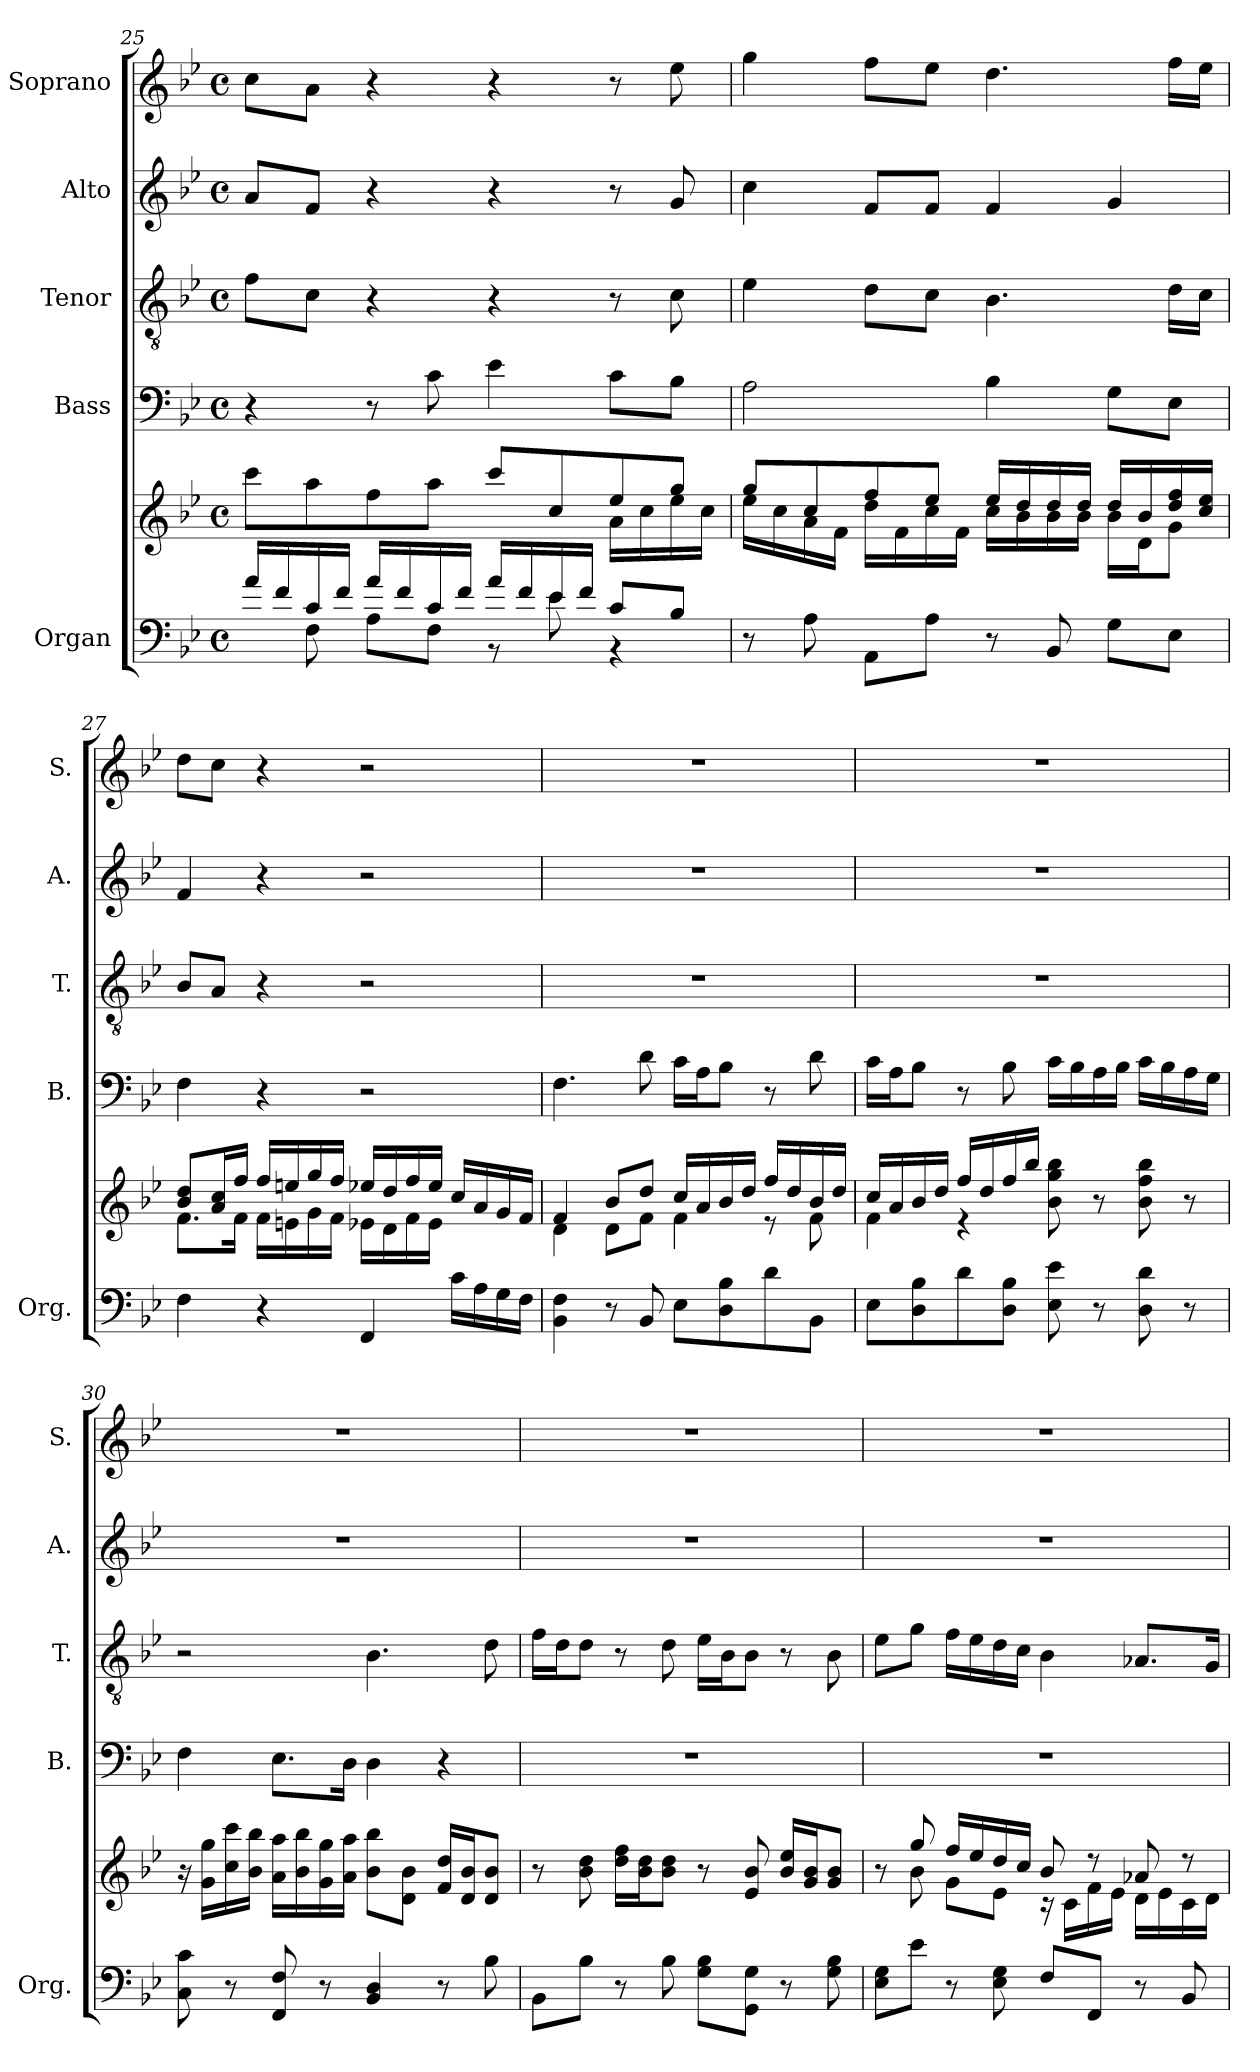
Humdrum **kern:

**kern	**kern	**kern	**kern	**kern	**kern
*part5	*part5	*part4	*part3	*part2	*part1
*staff6	*staff5	*staff4	*staff3	*staff2	*staff1
*I"Organ	*	*I"Bass	*I"Tenor	*I"Alto	*I"Soprano
*I'Org.	*	*I'B.	*I'T.	*I'A.	*I'S.
*clefF4	*clefG2	*clefF4	*clefGv2	*clefG2	*clefG2
*	*	*	*ITrd7c12	*	*
*k[b-e-]	*k[b-e-]	*k[b-e-]	*k[b-e-]	*k[b-e-]	*k[b-e-]
*B-:	*B-:	*B-:	*B-:	*B-:	*B-:
*M4/4	*M4/4	*M4/4	*M4/4	*M4/4	*M4/4
*met(c)	*met(c)	*met(c)	*met(c)	*met(c)	*met(c)
=25	=25	=25	=25	=25	=25
*^	*^	*	*	*	*
16a/LL	8ryy	8ccc\L	2ryy	4r	8F\L	8a/L	8cc\L
16f/	.	.	.	.	.	.	.
16c/	8F\	8aa\	.	.	8C\J	8f/J	8a\J
16f/JJ	.	.	.	.	.	.	.
16a/LL	8A\L	8ff\	.	8r	4r	4r	4r
16f/	.	.	.	.	.	.	.
16c/	8F\J	8aa\J	.	8c\	.	.	.
16f/JJ	.	.	.	.	.	.	.
16a/LL	8r	8ccc/L	4ryy	4e-\	4r	4r	4r
16f/	.	.	.	.	.	.	.
16e-/	8e-\	8cc/	.	.	.	.	.
16f/JJ	.	.	.	.	.	.	.
8c/L	4r	8ee-/	16a\LL	8c\L	8r	8r	8r
.	.	.	16cc\	.	.	.	.
8B-/J	.	8gg/J	16ee-\	8B-\J	8C\	8g/	8ee-\
.	.	.	16cc\JJ	.	.	.	.
*v	*v	*	*	*	*	*	*
!!LO:LB:g=z
=26	=26	=26	=26	=26	=26	=26
8r	8gg/L	16ee-\LL	2A\	4E-\	4cc\	4gg\
.	.	16cc\	.	.	.	.
8A\	8cc/	16a\	.	.	.	.
.	.	16f\JJ	.	.	.	.
8AA\L	8ff/	16dd\LL	.	8D\L	8f/L	8ff\L
.	.	16f\	.	.	.	.
8A\J	8ee-/J	16cc\	.	8C\J	8f/J	8ee-\J
.	.	16f\JJ	.	.	.	.
8r	16ee-/LL	16cc\LL	4B-\	4.BB-\	4f/	4.dd\
.	16dd/	16b-\	.	.	.	.
8BB-/	16dd/	16b-\	.	.	.	.
.	16dd/JJ	16b-\JJ	.	.	.	.
8G\L	16dd/LL	16b-\LL	8G\L	.	4g/	.
.	16b-/	16d\J	.	.	.	.
8E-\J	16dd/ 16ff/	8g\J	8E-\J	16D\LL	.	16ff\LL
.	16cc/ 16ee-/JJ	.	.	16C\JJ	.	16ee-\JJ
!!LO:PB:g=z
=27	=27	=27	=27	=27	=27	=27
4F\	8b-/ 8dd/L	8.f\L	4F\	8BB-/L	4f/	8dd\L
.	16a/ 16cc/L	.	.	8AA/J	.	8cc\J
.	16ff/JJ	16f\Jk	.	.	.	.
4r	16ff/LL	16f\LL	4r	4r	4r	4r
.	16een/	16en\	.	.	.	.
.	16gg/	16g\	.	.	.	.
.	16ff/JJ	16f\JJ	.	.	.	.
4FF/	16ee-X/LL	16e-X\LL	2r	2r	2r	2r
.	16dd/	16d\	.	.	.	.
.	16ff/	16f\	.	.	.	.
.	16ee-/JJ	16e-\JJ	.	.	.	.
16c\LL	16cc/LL	4ryy	.	.	.	.
16A\	16a/	.	.	.	.	.
16G\	16g/	.	.	.	.	.
16F\JJ	16f/JJ	.	.	.	.	.
=28	=28	=28	=28	=28	=28	=28
4BB-\ 4F\	4f/	4d\	4.F\	1r	1r	1r
8r	8b-/L	8d\L	.	.	.	.
8BB-/	8dd/J	8f\J	8d\	.	.	.
8E-\L	16cc/LL	4f\	16c\LL	.	.	.
.	16a/	.	16A\J	.	.	.
8D\ 8B-\	16b-/	.	8B-\J	.	.	.
.	16dd/JJ	.	.	.	.	.
8d\	16ff/LL	8r	8r	.	.	.
.	16dd/	.	.	.	.	.
8BB-\J	16b-/	8f\	8d\	.	.	.
.	16dd/JJ	.	.	.	.	.
=29	=29	=29	=29	=29	=29	=29
8E-\L	16cc/LL	4f\	16c\LL	1r	1r	1r
.	16a/	.	16A\J	.	.	.
8D\ 8B-\	16b-/	.	8B-\J	.	.	.
.	16dd/JJ	.	.	.	.	.
8d\	16ff/LL	4r	8r	.	.	.
.	16dd/	.	.	.	.	.
8D\ 8B-\J	16ff/	.	8B-\	.	.	.
.	16bb-/JJ	.	.	.	.	.
8E-\ 8e-\	8b-\ 8gg\ 8bb-\	2ryy	16c\LL	.	.	.
.	.	.	16B-\	.	.	.
8r	8r	.	16A\	.	.	.
.	.	.	16B-\JJ	.	.	.
8D\ 8d\	8b-\ 8ff\ 8bb-\	.	16c\LL	.	.	.
.	.	.	16B-\	.	.	.
8r	8r	.	16A\	.	.	.
.	.	.	16G\JJ	.	.	.
*	*v	*v	*	*	*	*
!!LO:PB:g=z
=30	=30	=30	=30	=30	=30
8C\ 8c\	16r	4F\	2r	1r	1r
.	16g\ 16gg\LL	.	.	.	.
8r	16cc\ 16ccc\	.	.	.	.
.	16b-\ 16bb-\JJ	.	.	.	.
8FF/ 8F/	16a\ 16aa\LL	8.E-\L	.	.	.
.	16b-\ 16bb-\	.	.	.	.
8r	16g\ 16gg\	.	.	.	.
.	16a\ 16aa\JJ	16D\Jk	.	.	.
4BB-/ 4D/	8b-\ 8bb-\L	4D\	4.BB-\	.	.
.	8d\ 8b-\J	.	.	.	.
8r	16f/ 16dd/LL	4r	.	.	.
.	16d/ 16b-/J	.	.	.	.
8B-\	8d/ 8b-/J	.	8D\	.	.
=31	=31	=31	=31	=31	=31
8BB-\L	8r	1r	16F\LL	1r	1r
.	.	.	16D\J	.	.
8B-\J	8b-\ 8dd\	.	8D\J	.	.
8r	16dd\ 16ff\LL	.	8r	.	.
.	16b-\ 16dd\J	.	.	.	.
8B-\	8b-\ 8dd\J	.	8D\	.	.
8G\ 8B-\L	8r	.	16E-\LL	.	.
.	.	.	16BB-\J	.	.
8GG\ 8G\J	8e-/ 8b-/	.	8BB-\J	.	.
8r	16b-/ 16ee-/LL	.	8r	.	.
.	16g/ 16b-/J	.	.	.	.
8G\ 8B-\	8g/ 8b-/J	.	8BB-\	.	.
=32	=32	=32	=32	=32	=32
*	*^	*	*	*	*
8E-\ 8G\L	8r	8ryy	1r	8E-\L	1r	1r
8e-\J	8gg/	8b-\	.	8G\J	.	.
8r	16ff/LL	8g\L	.	16F\LL	.	.
.	16ee-/	.	.	16E-\	.	.
8E-\ 8G\	16dd/	8e-\J	.	16D\	.	.
.	16cc/JJ	.	.	16C\JJ	.	.
8F/L	8b-/	16r	.	4BB-\	.	.
.	.	16c\LL	.	.	.	.
8FF/J	8r	16f\	.	.	.	.
.	.	16e-\JJ	.	.	.	.
8r	8a-X/	16d\LL	.	8.AA-X/L	.	.
.	.	16e-\	.	.	.	.
8BB-/	8r	16c\	.	.	.	.
.	.	16d\JJ	.	16GG/Jk	.	.
*	*v	*v	*	*	*	*
=	=	=	=	=	=
*-	*-	*-	*-	*-	*-
